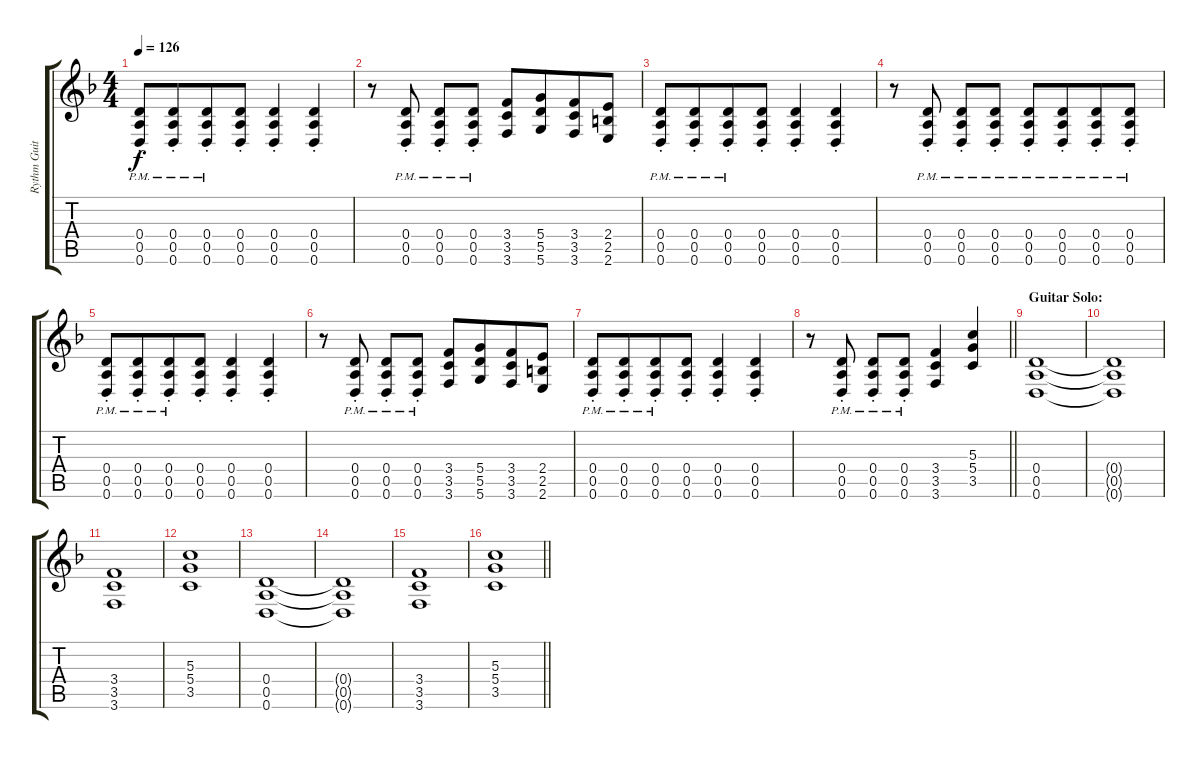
\track ("Rythm Guitar" "Rythm Guit") {instrument distortionguitar}
\staff {score tabs}
\tuning (E4 B3 G3 D3 A2 D2) {hide}
\ts (4 4)
\tempo 126
\clef g2
\ks dminor
(0.4{pm st} 0.5{pm st} 0.6{pm st}).8{dy f} (0.4{pm st} 0.5{pm st} 0.6{pm st}).8{beam merge} (0.4{pm st} 0.5{pm st} 0.6{pm st}).8 (0.4{st} 0.5{st} 0.6{st}).8 (0.4{st} 0.5{st} 0.6{st}).4 (0.4{st} 0.5{st} 0.6{st}).4 |
r.8 (0.4{pm st} 0.5{pm st} 0.6{pm st}).8 (0.4{pm st} 0.5{pm st} 0.6{pm st}).8{beam merge} (0.4{pm st} 0.5{pm st} 0.6{pm st}).8 (3.4 3.5 3.6).8 (5.4 5.5 5.6).8{beam merge} (3.4 3.5 3.6).8 (2.4 2.5 2.6).8 |
(0.4{pm st} 0.5{pm st} 0.6{pm st}).8 (0.4{pm st} 0.5{pm st} 0.6{pm st}).8{beam merge} (0.4{pm st} 0.5{pm st} 0.6{pm st}).8 (0.4{st} 0.5{st} 0.6{st}).8 (0.4{st} 0.5{st} 0.6{st}).4 (0.4{st} 0.5{st} 0.6{st}).4 |
r.8 (0.4{pm st} 0.5{pm st} 0.6{pm st}).8 (0.4{pm st} 0.5{pm st} 0.6{pm st}).8 (0.4{pm st} 0.5{pm st} 0.6{pm st}).8{beam split} (0.4{pm st} 0.5{pm st} 0.6{pm st}).8{beam merge} (0.4{pm st} 0.5{pm st} 0.6{pm st}).8{beam merge} (0.4{pm st} 0.5{pm st} 0.6{pm st}).8{beam merge} (0.4{pm st} 0.5{pm st} 0.6{pm st}).8 |
(0.4{pm st} 0.5{pm st} 0.6{pm st}).8 (0.4{pm st} 0.5{pm st} 0.6{pm st}).8{beam merge} (0.4{pm st} 0.5{pm st} 0.6{pm st}).8 (0.4{st} 0.5{st} 0.6{st}).8 (0.4{st} 0.5{st} 0.6{st}).4 (0.4{st} 0.5{st} 0.6{st}).4 |
r.8 (0.4{pm st} 0.5{pm st} 0.6{pm st}).8 (0.4{pm st} 0.5{pm st} 0.6{pm st}).8{beam merge} (0.4{pm st} 0.5{pm st} 0.6{pm st}).8 (3.4 3.5 3.6).8 (5.4 5.5 5.6).8{beam merge} (3.4 3.5 3.6).8 (2.4 2.5 2.6).8 |
(0.4{pm st} 0.5{pm st} 0.6{pm st}).8 (0.4{pm st} 0.5{pm st} 0.6{pm st}).8{beam merge} (0.4{pm st} 0.5{pm st} 0.6{pm st}).8 (0.4{st} 0.5{st} 0.6{st}).8 (0.4{st} 0.5{st} 0.6{st}).4 (0.4{st} 0.5{st} 0.6{st}).4 |
\barLineRight lightlight
r.8 (0.4{pm st} 0.5{pm st} 0.6{pm st}).8 (0.4{pm st} 0.5{pm st} 0.6{pm st}).8 (0.4{pm st} 0.5{pm st} 0.6{pm st}).8 (3.4 3.5 3.6).4 (5.3 5.4 3.5).4 |
\section ("" "Guitar Solo:")
(0.4 0.5 0.6).1 |
(0.4{t} 0.5{t} 0.6{t}).1 |
(3.4 3.5 3.6).1 |
(5.3 5.4 3.5).1 |
(0.4 0.5 0.6).1 |
(0.4{t} 0.5{t} 0.6{t}).1 |
(3.4 3.5 3.6).1 |
\barLineRight lightlight
(5.3 5.4 3.5).1
